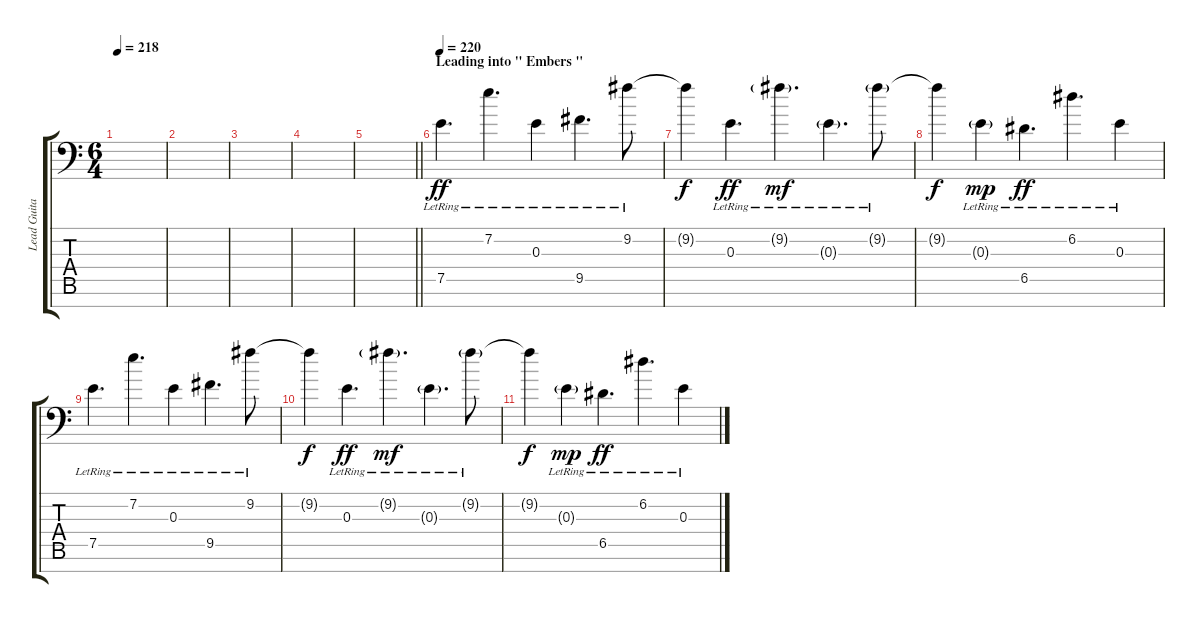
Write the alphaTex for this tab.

\track ("Lead Guitar #2" "Lead Guita") {instrument electricguitarjazz}
\staff {score tabs}
\tuning (D4 A3 E3 D3 A2 E2 A1) {hide}
\ts (6 4)
\tempo 218
\clef f4
\ks c
|
|
|
|
\barLineRight lightlight
|
\section ("" "Leading into \" Embers \"")
\tempo 220
7.5{lr}.4{d dy ff volume 5 instrument electricguitarjazz} 7.2{lr}.4{d} 0.3{lr}.4 9.5{lr}.4{d} 9.2{lr}.8 |
9.2{t}.4{dy f} 0.3{lr}.4{d dy ff} 9.2{g lr}.4{d dy mf} 0.3{g lr}.4{d} 9.2{g lr}.8 |
9.2{t}.4{dy f volume 3} 0.3{g lr}.4{dy mp} 6.5{lr}.4{d dy ff} 6.2{lr}.4{d} 0.3{lr}.4 |
7.5{lr}.4{d} 7.2{lr}.4{d} 0.3{lr}.4 9.5{lr}.4{d} 9.2{lr}.8 |
9.2{t}.4{dy f volume 0} 0.3{lr}.4{d dy ff} 9.2{g lr}.4{d dy mf} 0.3{g lr}.4{d} 9.2{g lr}.8 |
9.2{t}.4{dy f} 0.3{g lr}.4{dy mp} 6.5{lr}.4{d dy ff} 6.2{lr}.4{d} 0.3{lr}.4
